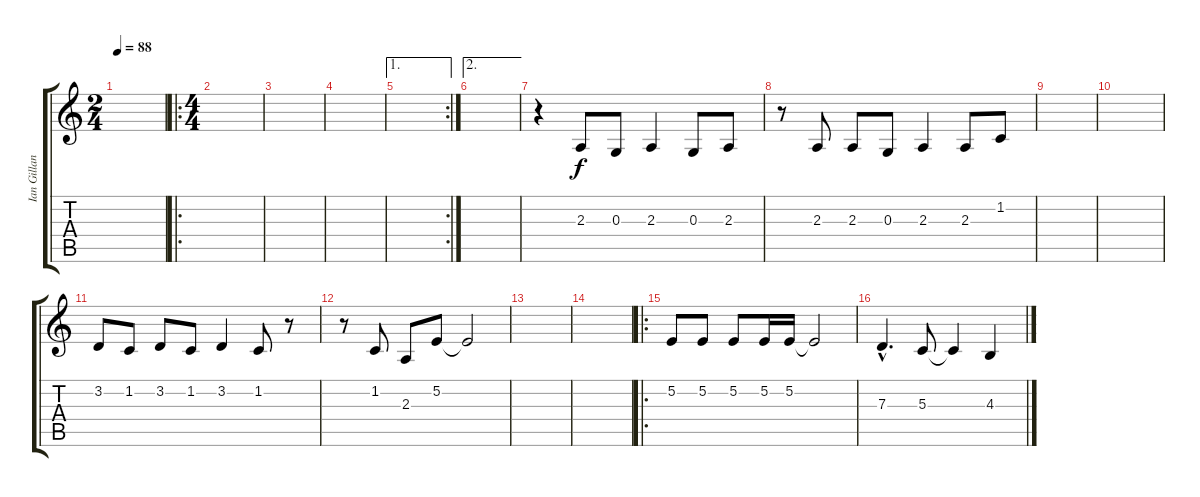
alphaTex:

\track ("Ian Gillan" "Ian Gillan") {instrument viola}
\staff {score tabs}
\tuning (E4 B3 G3 D3 A2 E2) {hide}
\ts (2 4)
\tempo 88
\clef g2
\ks c
|
\ro
\ts (4 4)
|
|
|
\ae 1
\rc 2
|
\ae 2
|
r.4 2.3.8 0.3.8 2.3.4 0.3.8 2.3.8 |
r.8 2.3.8 2.3.8 0.3.8 2.3.4 2.3.8 1.2.8 |
|
|
3.2.8 1.2.8 3.2.8 1.2.8 3.2.4 1.2.8 r.8 |
r.8 1.2.8 2.3.8 5.2.8 5.2{t}.2 |
|
|
\ro
5.2.8 5.2.8 5.2.8 5.2.16 5.2.16 5.2{t}.2 |
7.3{hac}.4{d} 5.3.8 5.3{t}.4 4.3.4
